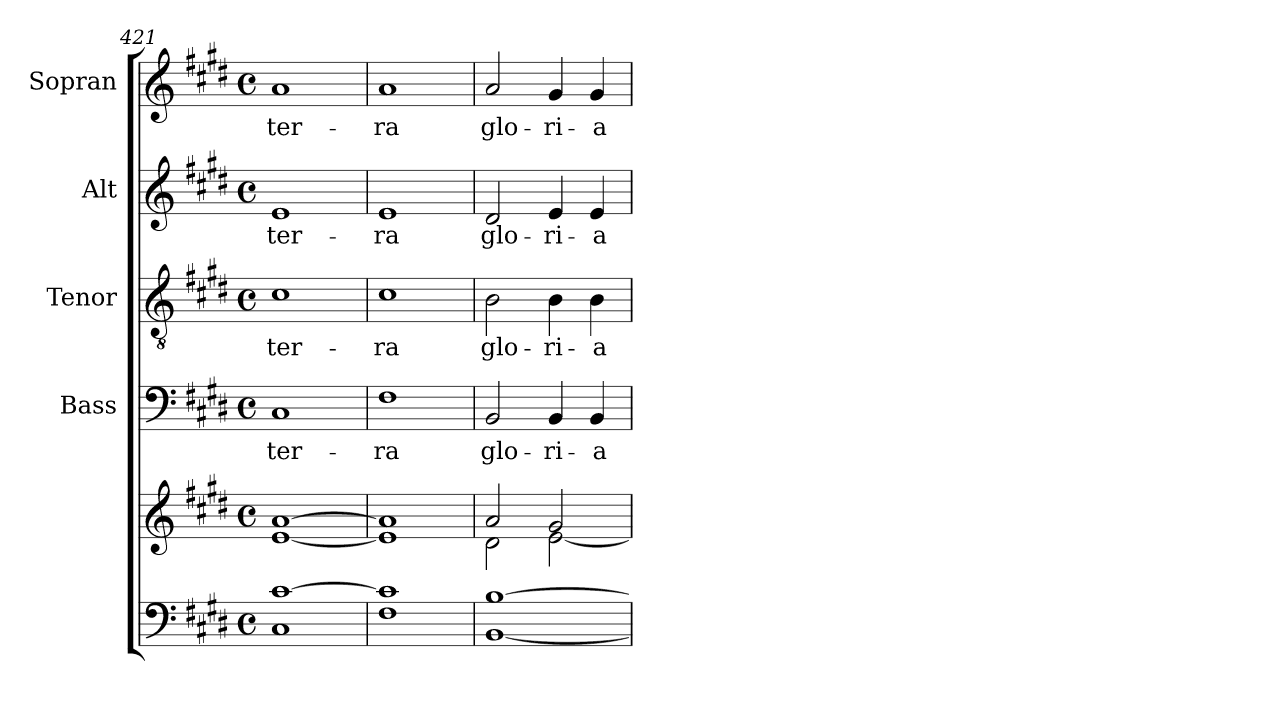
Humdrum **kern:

**kern	**kern	**kern	**text	**kern	**text	**kern	**text	**kern	**text
*part5	*part5	*part4	*part4	*part3	*part3	*part2	*part2	*part1	*part1
*staff6	*staff5	*staff4	*staff4	*staff3	*staff3	*staff2	*staff2	*staff1	*staff1
*	*	*I"Bass	*	*I"Tenor	*	*I"Alt	*	*I"Sopran	*
*	*	*I'B.	*	*I'T.	*	*I'A.	*	*I'S.	*
*clefF4	*clefG2	*clefF4	*	*clefGv2	*	*clefG2	*	*clefG2	*
*k[f#c#g#d#]	*k[f#c#g#d#]	*k[f#c#g#d#]	*	*k[f#c#g#d#]	*	*k[f#c#g#d#]	*	*k[f#c#g#d#]	*
*E:	*E:	*E:	*	*E:	*	*E:	*	*E:	*
*M4/4	*M4/4	*M4/4	*	*M4/4	*	*M4/4	*	*M4/4	*
*met(c)	*met(c)	*met(c)	*	*met(c)	*	*met(c)	*	*met(c)	*
=421	=421	=421	=421	=421	=421	=421	=421	=421	=421
*^	*^	*	*	*	*	*	*	*	*
!	!	!	!	!	!LO:LY:b	!	!LO:LY:b	!	!LO:LY:b	!	!LO:LY:b
[>1c#	1C#	[>1a	[<1e	1C#	ter-	1c#	ter-	1e	ter-	1a	ter-
=422	=422	=422	=422	=422	=422	=422	=422	=422	=422	=422	=422
!	!	!	!	!	!LO:LY:b	!	!LO:LY:b	!	!LO:LY:b	!	!LO:LY:b
1c#]	1F#	1a]	1e]	1F#	-ra	1c#	-ra	1e	-ra	1a	-ra
=423	=423	=423	=423	=423	=423	=423	=423	=423	=423	=423	=423
!	!	!	!	!	!LO:LY:b	!	!LO:LY:b	!	!LO:LY:b	!	!LO:LY:b
[>1B	[<1BB	2a/	2d#\	2BB/	glo-	2B\	glo-	2d#/	glo-	2a/	glo-
!	!	!	!	!	!LO:LY:b	!	!LO:LY:b	!	!LO:LY:b	!	!LO:LY:b
.	.	2g#/	[<2e\	4BB/	-ri-	4B\	-ri-	4e/	-ri-	4g#/	-ri-
!	!	!	!	!	!LO:LY:b	!	!LO:LY:b	!	!LO:LY:b	!	!LO:LY:b
.	.	.	.	4BB/	-a	4B\	-a	4e/	-a	4g#/	-a
*v	*v	*	*	*	*	*	*	*	*	*	*
*	*v	*v	*	*	*	*	*	*	*	*
=	=	=	=	=	=	=	=	=	=
*-	*-	*-	*-	*-	*-	*-	*-	*-	*-
